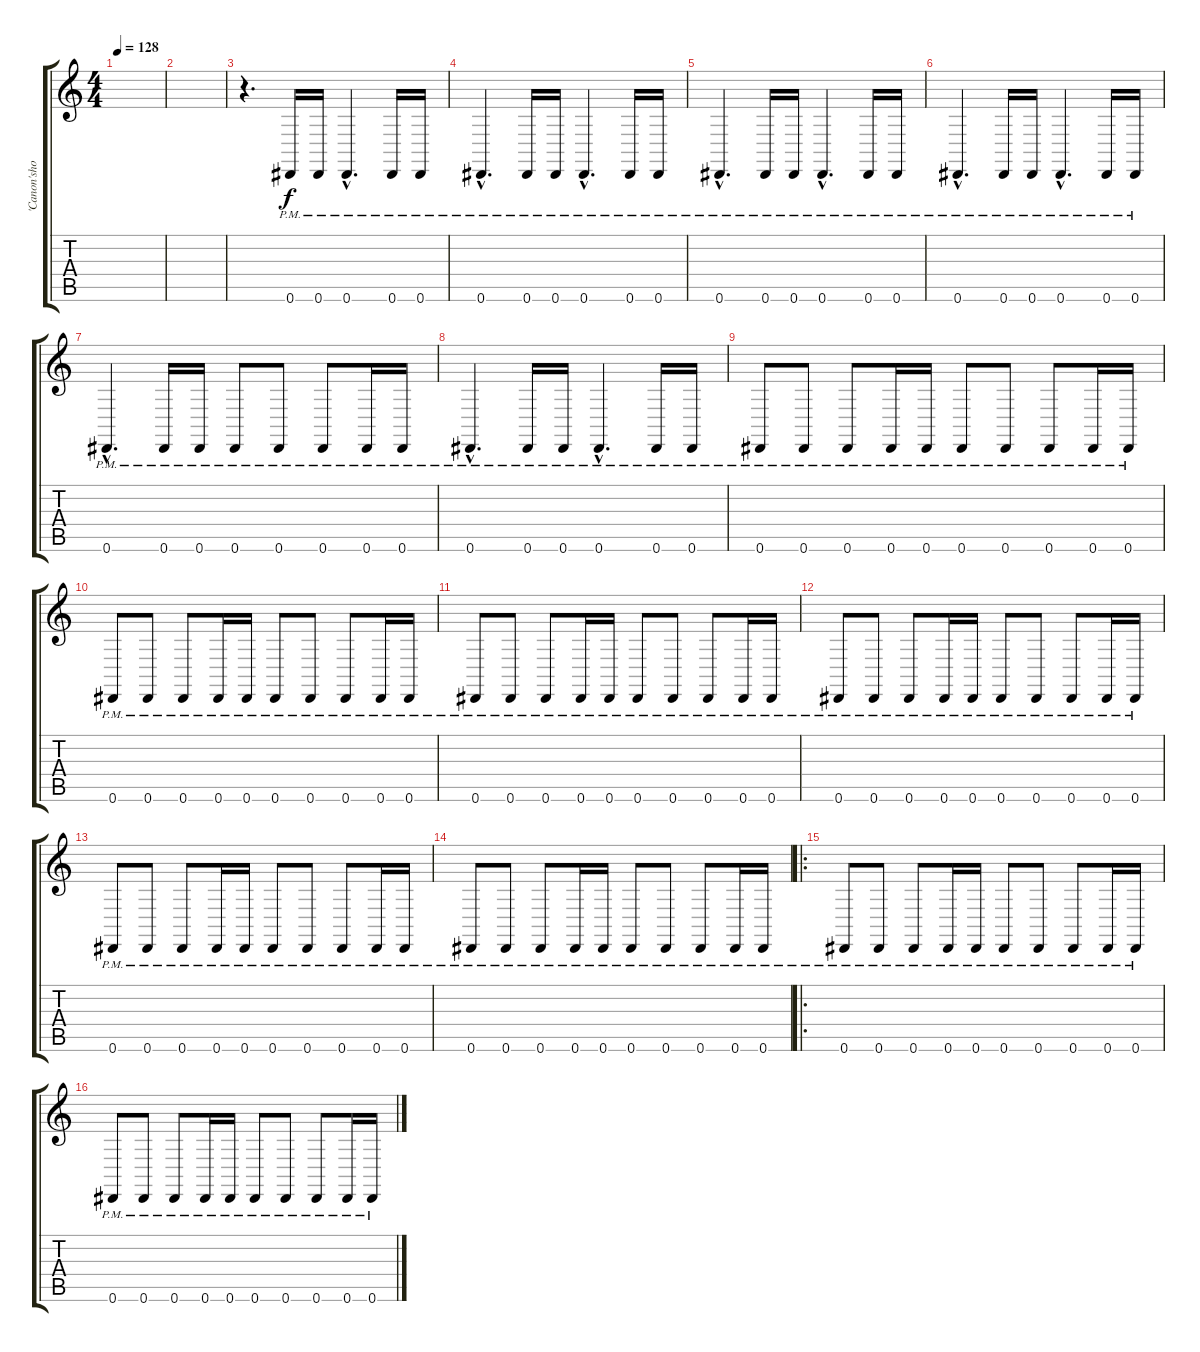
\track ("'Canon'shot" "'Canon'sho") {instrument gunshot}
\staff {score tabs}
\tuning (Eb4 Bb3 Gb3 Db3 Ab2 Eb2) {hide}
\ts (4 4)
\tempo 128
\clef g2
\ks c
|
|
r.4{d volume 16 balance 14 instrument distortionguitar} 0.6{pm}.16 0.6{pm}.16 0.6{hac pm}.4{d} 0.6{pm}.16 0.6{pm}.16 |
0.6{hac pm}.4{d} 0.6{pm}.16 0.6{pm}.16 0.6{hac pm}.4{d} 0.6{pm}.16 0.6{pm}.16 |
0.6{hac pm}.4{d} 0.6{pm}.16 0.6{pm}.16 0.6{hac pm}.4{d} 0.6{pm}.16 0.6{pm}.16 |
0.6{hac pm}.4{d} 0.6{pm}.16 0.6{pm}.16 0.6{hac pm}.4{d} 0.6{pm}.16 0.6{pm}.16 |
0.6{hac pm}.4{d} 0.6{pm}.16 0.6{pm}.16 0.6{pm}.8 0.6{pm}.8 0.6{pm}.8 0.6{pm}.16 0.6{pm}.16 |
0.6{hac pm}.4{d} 0.6{pm}.16 0.6{pm}.16 0.6{hac pm}.4{d} 0.6{pm}.16 0.6{pm}.16 |
0.6{pm}.8 0.6{pm}.8 0.6{pm}.8 0.6{pm}.16 0.6{pm}.16 0.6{pm}.8 0.6{pm}.8 0.6{pm}.8 0.6{pm}.16 0.6{pm}.16 |
0.6{pm}.8 0.6{pm}.8 0.6{pm}.8 0.6{pm}.16 0.6{pm}.16 0.6{pm}.8 0.6{pm}.8 0.6{pm}.8 0.6{pm}.16 0.6{pm}.16 |
0.6{pm}.8 0.6{pm}.8 0.6{pm}.8 0.6{pm}.16 0.6{pm}.16 0.6{pm}.8 0.6{pm}.8 0.6{pm}.8 0.6{pm}.16 0.6{pm}.16 |
0.6{pm}.8 0.6{pm}.8 0.6{pm}.8 0.6{pm}.16 0.6{pm}.16 0.6{pm}.8 0.6{pm}.8 0.6{pm}.8 0.6{pm}.16 0.6{pm}.16 |
0.6{pm}.8 0.6{pm}.8 0.6{pm}.8 0.6{pm}.16 0.6{pm}.16 0.6{pm}.8 0.6{pm}.8 0.6{pm}.8 0.6{pm}.16 0.6{pm}.16 |
0.6{pm}.8 0.6{pm}.8 0.6{pm}.8 0.6{pm}.16 0.6{pm}.16 0.6{pm}.8 0.6{pm}.8 0.6{pm}.8 0.6{pm}.16 0.6{pm}.16 |
\ro
0.6{pm}.8{volume 10} 0.6{pm}.8 0.6{pm}.8 0.6{pm}.16 0.6{pm}.16 0.6{pm}.8 0.6{pm}.8 0.6{pm}.8 0.6{pm}.16 0.6{pm}.16 |
0.6{pm}.8 0.6{pm}.8 0.6{pm}.8 0.6{pm}.16 0.6{pm}.16 0.6{pm}.8 0.6{pm}.8 0.6{pm}.8 0.6{pm}.16 0.6{pm}.16
